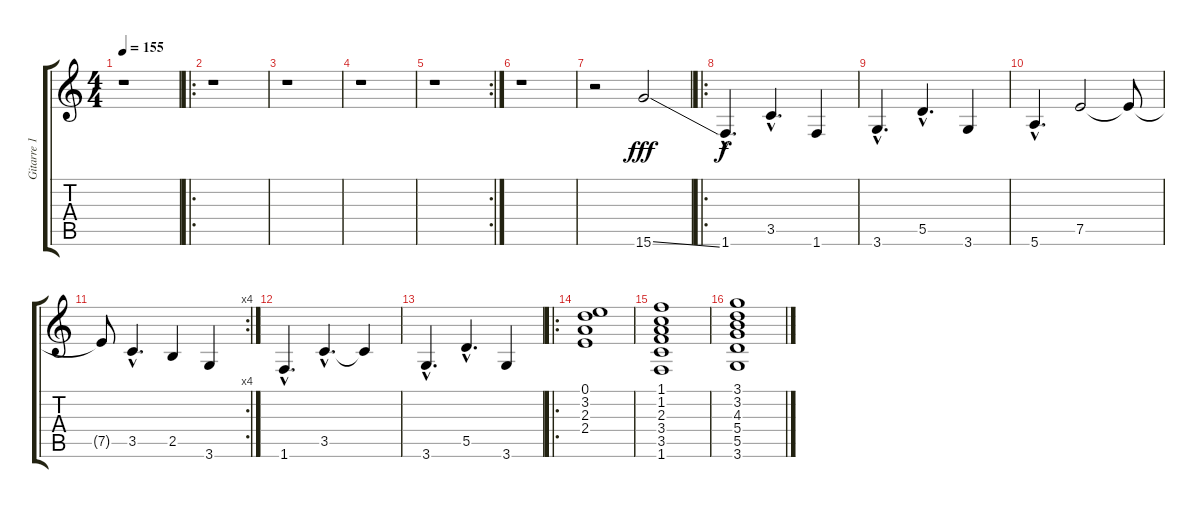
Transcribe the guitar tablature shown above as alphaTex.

\track ("Gitarre 1" "Gitarre 1") {instrument acousticguitarsteel}
\staff {score tabs}
\tuning (E4 B3 G3 D3 A2 E2) {hide}
\ts (4 4)
\tempo 155
\clef g2
\ks c
r.1{dy f} |
\ro
r.1 |
r.1 |
r.1 |
\rc 2
r.1 |
r.1 |
r.2 15.6{ss}.2{dy fff} |
\ro
1.6{hac}.4{d dy f} 3.5{hac}.4{d} 1.6.4 |
3.6{hac}.4{d} 5.5{hac}.4{d} 3.6.4 |
5.6{hac}.4{d} 7.5.2 7.5{t}.8 |
\rc 4
7.5{t}.8 3.5{hac}.4{d} 2.5.4 3.6.4 |
1.6{hac}.4{d} 3.5{hac}.4{d} 3.5{t}.4 |
3.6{hac}.4{d} 5.5{hac}.4{d} 3.6.4 |
\ro
(0.1 3.2 2.3 2.4).1 |
(1.1 1.2 2.3 3.4 3.5 1.6).1 |
(3.1 3.2 4.3 5.4 5.5 3.6).1
